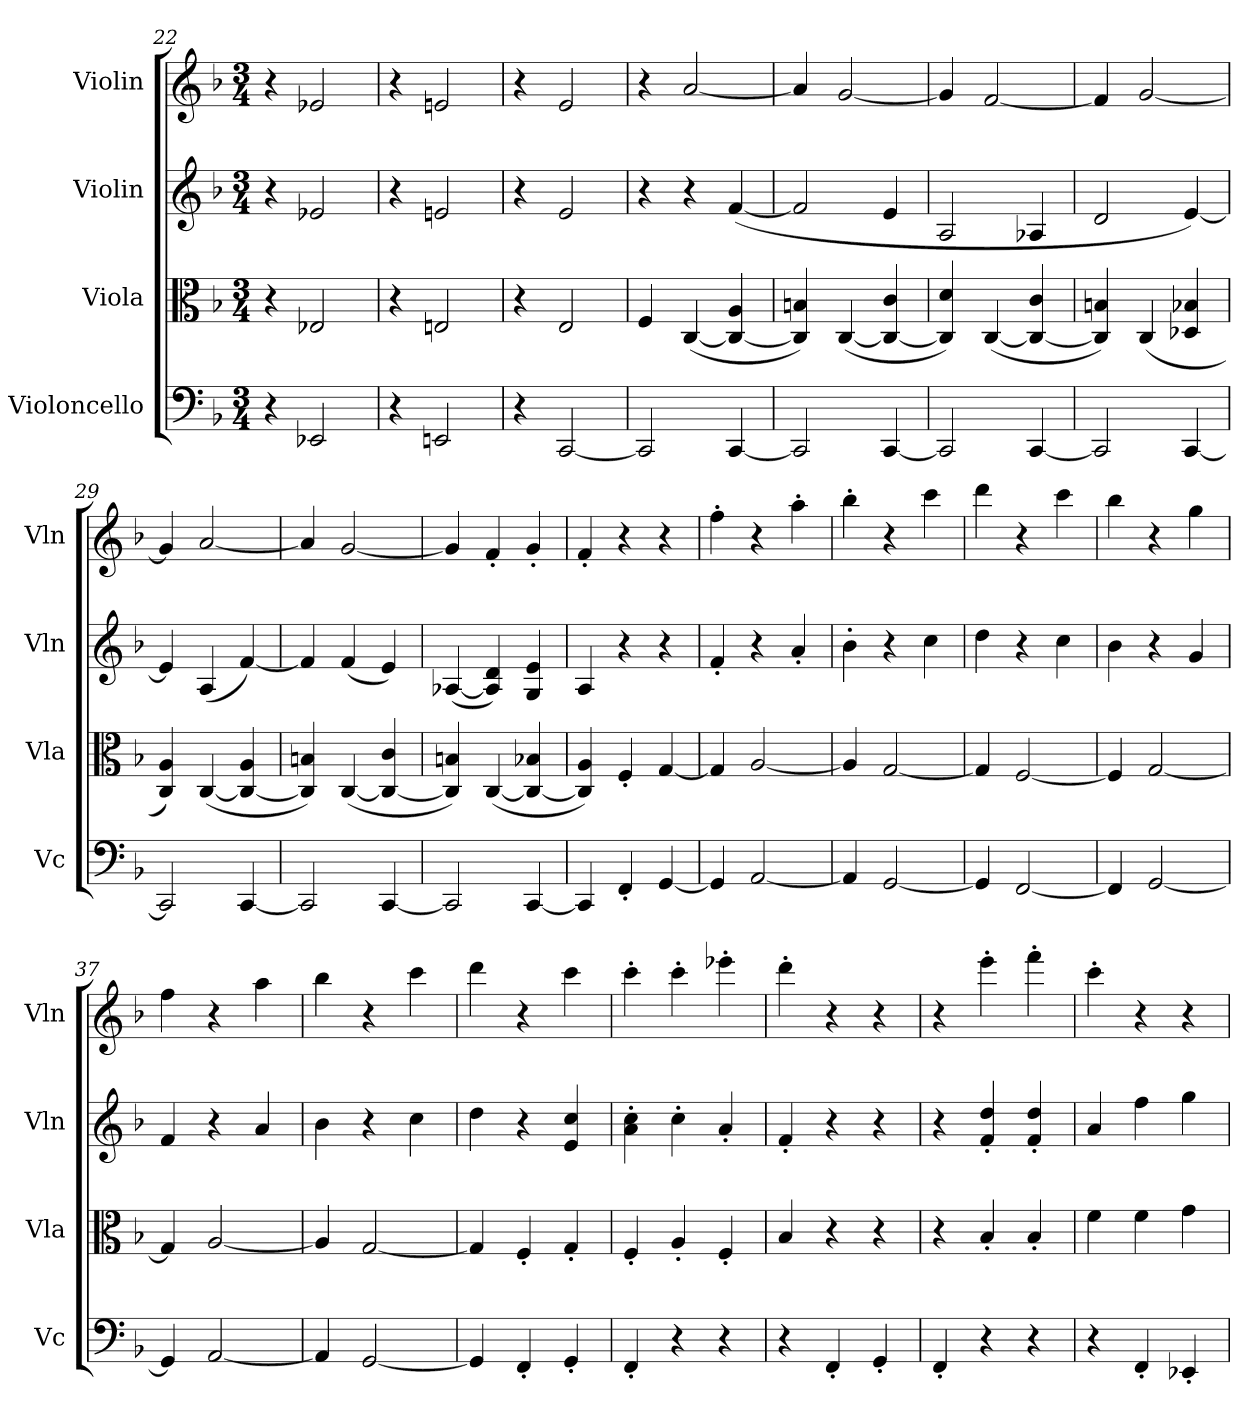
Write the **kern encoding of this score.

**kern	**kern	**kern	**kern
*part4	*part3	*part2	*part1
*staff4	*staff3	*staff2	*staff1
*I"Violoncello	*I"Viola	*I"Violin	*I"Violin
*I'Vc	*I'Vla	*I'Vln	*I'Vln
*clefF4	*clefC3	*clefG2	*clefG2
*k[b-]	*k[b-]	*k[b-]	*k[b-]
*M3/4	*M3/4	*M3/4	*M3/4
=22	=22	=22	=22
4r	4r	4r	4r
2EE-X/	2E-X/	2e-X/	2e-X/
=23	=23	=23	=23
4r	4r	4r	4r
2EEn/	2En/	2en/	2en/
=24	=24	=24	=24
4r	4r	4r	4r
[2CC/	2E/	2e/	2e/
=25	=25	=25	=25
2CC/]	4F/	4r	4r
.	([4C/	4r	[2a/
[4CC/	4C_/ 4A/	([4f/	.
=26	=26	=26	=26
2CC/]	4C]/ 4Bn/)	2f/]	4a/]
.	([4C/	.	[2g/
[4CC/	4C_/ 4c/	4e/	.
=27	=27	=27	=27
2CC/]	4C]/ 4d/)	2A/	4g/]
.	([4C/	.	[2f/
[4CC/	4C_/ 4c/	4A-X/	.
=28	=28	=28	=28
2CC/]	4C]/ 4Bn/)	2d/	4f/]
.	(4C/	.	[2g/
[4CC/	4D-X/ 4B-X/	[4e/)	.
=29	=29	=29	=29
2CC/]	4C/ 4A/)	4e/]	4g/]
.	([4C/	(4A/	[2a/
[4CC/	4C_/ 4A/	[4f/)	.
=30	=30	=30	=30
2CC/]	4C]/ 4Bn/)	4f/]	4a/]
.	([4C/	(4f/	[2g/
[4CC/	4C_/ 4c/	4e/)	.
=31	=31	=31	=31
2CC/]	4C]/ 4Bn/)	([4A-X/	4g/]
.	([4C/	4A-]/ 4d/)	4f'/
[4CC/	4C_/ 4B-X/	4G/ 4e/	4g'/
=32	=32	=32	=32
4CC/]	4C]/ 4A/)	4A/	4f'/
4FF'/	4F'/	4r	4r
[4GG/	[4G/	4r	4r
=33	=33	=33	=33
4GG/]	4G/]	4f'/	4ff'\
[2AA/	[2A/	4r	4r
.	.	4a'/	4aa'\
=34	=34	=34	=34
4AA/]	4A/]	4b-'\	4bb-'\
[2GG/	[2G/	4r	4r
.	.	4cc\	4ccc\
=35	=35	=35	=35
4GG/]	4G/]	4dd\	4ddd\
[2FF/	[2F/	4r	4r
.	.	4cc\	4ccc\
=36	=36	=36	=36
4FF/]	4F/]	4b-\	4bb-\
[2GG/	[2G/	4r	4r
.	.	4g/	4gg\
=37	=37	=37	=37
4GG/]	4G/]	4f/	4ff\
[2AA/	[2A/	4r	4r
.	.	4a/	4aa\
=38	=38	=38	=38
4AA/]	4A/]	4b-\	4bb-\
[2GG/	[2G/	4r	4r
.	.	4cc\	4ccc\
=39	=39	=39	=39
4GG/]	4G/]	4dd\	4ddd\
4FF'/	4F'/	4r	4r
4GG'/	4G'/	4e/ 4cc/	4ccc\
=40	=40	=40	=40
4FF'/	4F'/	4a'\ 4cc'\	4ccc'\
4r	4A'/	4cc'\	4ccc'\
4r	4F'/	4a'/	4eee-X'\
=41	=41	=41	=41
4r	4B-/	4f'/	4ddd'\
4FF'/	4r	4r	4r
4GG'/	4r	4r	4r
=42	=42	=42	=42
4FF'/	4r	4r	4r
4r	4B-'/	4f'/ 4dd'/	4eee'\
4r	4B-'/	4f'/ 4dd'/	4fff'\
=43	=43	=43	=43
4r	4f\	4a/	4ccc'\
4FF'/	4f\	4ff\	4r
4EE-X'/	4g\	4gg\	4r
=	=	=	=
*-	*-	*-	*-
